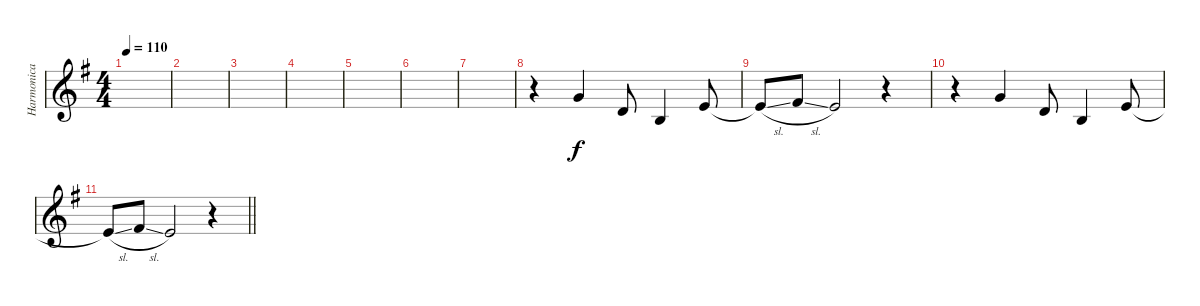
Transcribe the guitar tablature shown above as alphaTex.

\track ("Harmonica (Billie Joe)" "Harmonica ") {instrument harmonica}
\staff {score}
\tuning (E4 B3 G3 D3 A2 E2) {hide}
\ts (4 4)
\tempo 110
\clef g2
\ks g
|
|
|
|
|
|
|
r.4 3.1.4 3.2.8 0.2.4 0.1.8 |
0.1{sl t}.8 2.1{sl}.8 0.1.2 r.4 |
r.4 3.1.4 3.2.8 0.2.4 0.1.8 |
\barLineRight lightlight
0.1{sl t}.8 2.1{sl}.8 0.1.2 r.4
